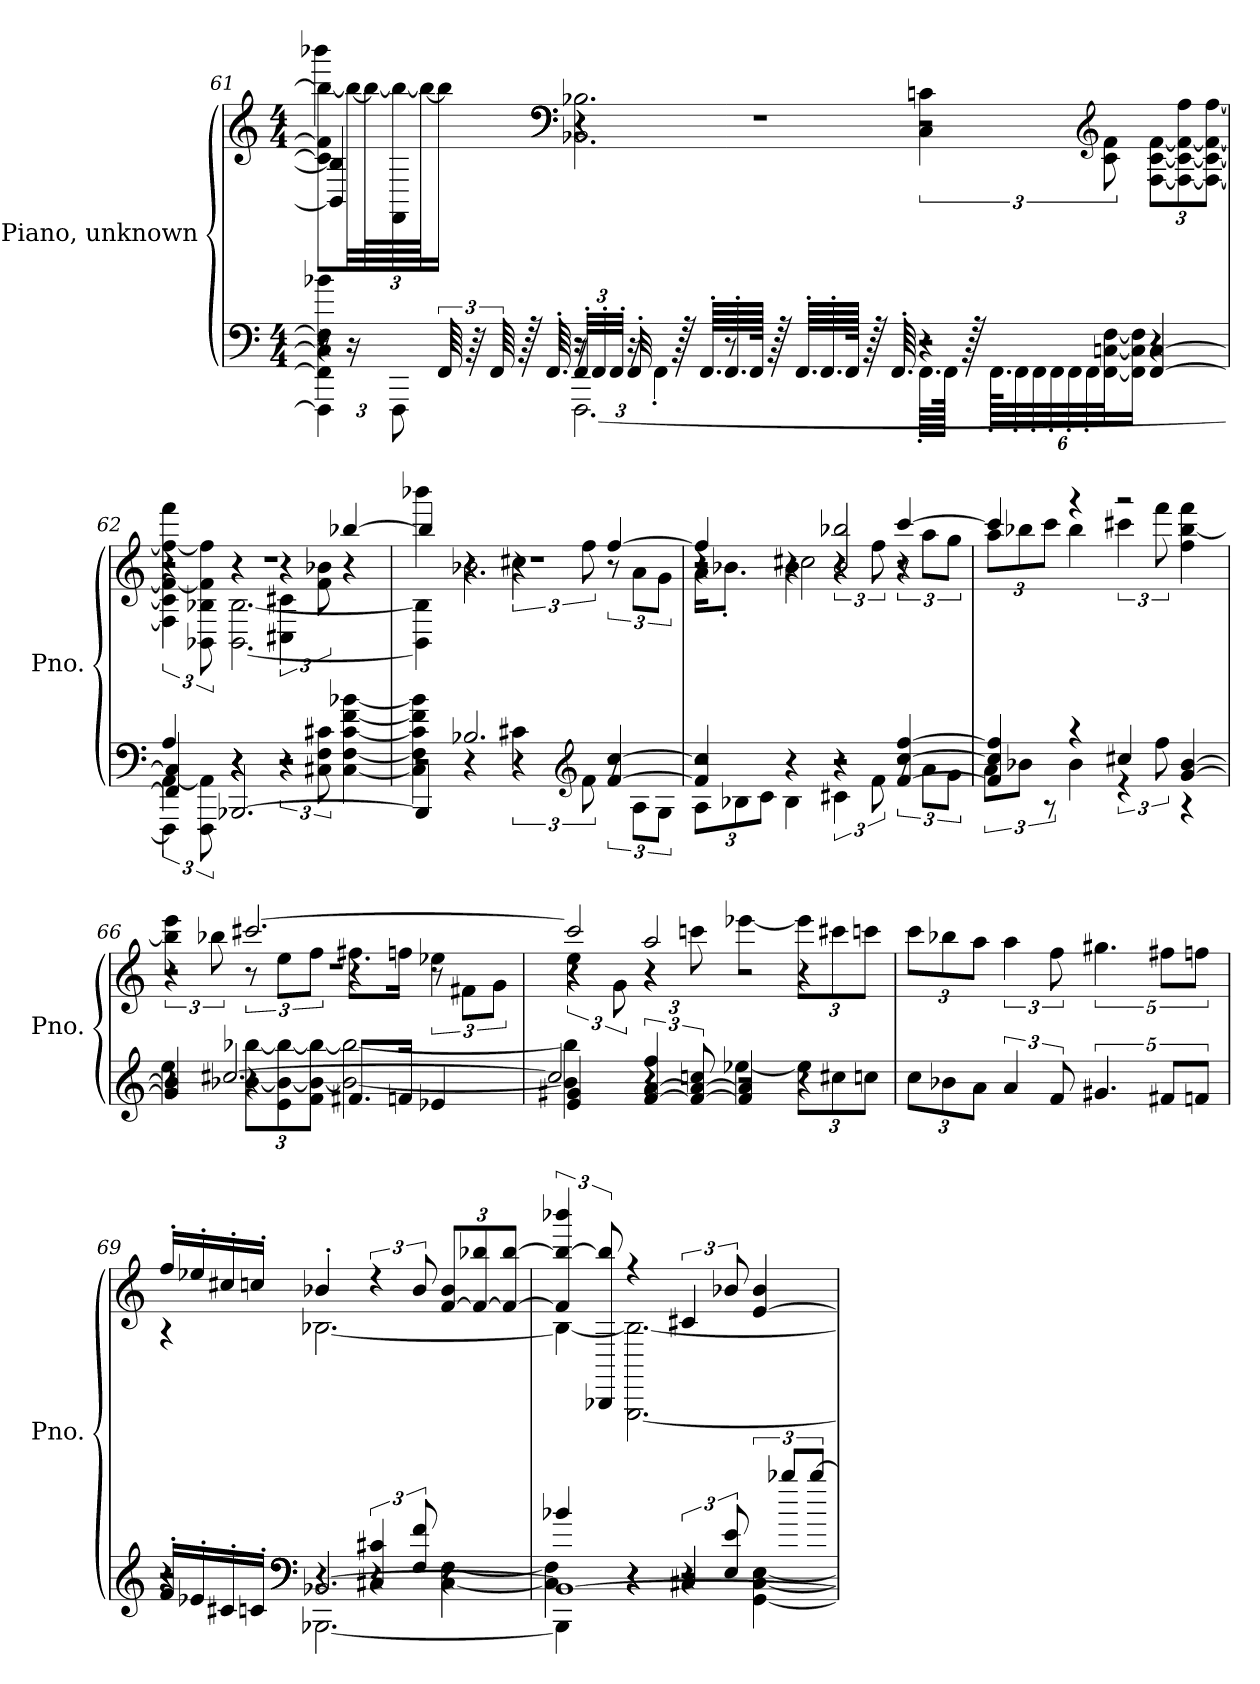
**kern	**kern
*part1	*part1
*staff2	*staff1
*I"Piano, unknown	*
*I'Pno.	*
!!LO:LB:g=z
*clefF4	*clefG2
*k[]	*k[]
*M4/4	*M4/4
=61	=61
*^	*^
*	*^	*	*^
*	*	*^	*	*	*^
8r	6FF\] 6C#\] 6F\] 6b-X\	4r	4FFF\]	1r	8c#\] 8f\] 8bb-\_L	4BB-/] 4B-/]	4bbb-X\
16r	.	.	.	.	32bb-\LL_	.	.
*	*	*	*	*	*Xbrackettup	*	*
.	.	.	.	.	96bb-\L_	.	.
.	12FFF\	.	.	.	96FF\ 96bb-\_	.	.
.	.	.	.	.	96bb-\JJ_	.	.
96FF/	.	.	.	.	16bb-\JJ]	.	.
96r	.	.	.	.	.	.	.
96FF/	.	.	.	.	.	.	.
128r	.	.	.	.	.	.	.
64.FF'/	.	.	.	.	.	.	.
*	*	*	*	*clefF4	*	*	*
*Xbrackettup	*	*	*	*	*	*	*
48FF'/LLL	12r	16r	[2.FFF\	.	4r	4r	2.BB-X\ 2.B-X\
48FF'/	.	.	.	.	.	.	.
48FF'/JJJ	.	.	.	.	.	.	.
16r	.	32FF'/	.	.	.	.	.
.	6FF'\	.	.	.	.	.	.
.	.	128r	.	.	.	.	.
.	.	64.FF'/LLLL	.	.	.	.	.
8r	.	64.FF'/	.	.	.	.	.
.	.	128FF/JJJJk	.	.	.	.	.
.	.	128r	.	.	.	.	.
.	.	64.FF'/LLLL	.	.	.	.	.
.	.	64.FF'/	.	.	.	.	.
.	.	128FF/JJJJk	.	.	.	.	.
.	.	128r	.	.	.	.	.
.	.	64.FF'/	.	.	.	.	.
*	*	*	*	*	*brackettup	*	*
2r	64.FF'\LLLL	4r	.	.	6C\ 6cn\	2r	.
.	128FF\JJJJk	.	.	.	.	.	.
.	128r	.	.	.	.	.	.
.	64.FF'\KLLL	.	.	.	.	.	.
.	48FF'\	.	.	.	.	.	.
.	48FF'\	.	.	.	.	.	.
.	48FF'\	.	.	.	.	.	.
.	48FF'\	.	.	.	.	.	.
.	48FF'\	.	.	.	.	.	.
*	*	*	*	*clefG2	*	*	*
.	[48FF\ [48Cn\ [48F\J	.	.	.	12c\ 12f\	.	.
.	16FF\] 16C\] 16F\]JJ	.	.	.	.	.	.
*	*	*	*	*	*Xbrackettup	*	*
.	4r	[4FF/ [4C/	.	.	[12F\ [12c\ [12f\L	.	.
.	.	.	.	.	12F\_ 12c\_ 12f\_ 12ff\	.	.
.	.	.	.	.	12F\_ 12c\_ 12f\_ [12ff\J	.	.
!!LO:LB:g=z	!!	!!	!!
=62	=62	=62	=62	=62	=62	=62	=62
*	*brackettup	*	*	*	*brackettup	*	*
4A/	[6AA\	4FF/] 4C/]	4FFF\]	1r	6F\] 6c\] 6f\_ 6ff\_ 6fff\	2r	4r
.	12FFF\ 12AA\]	.	.	.	12BB-X\ 12B-X\ 12f\] 12ff\]	.	.
[2.BBB-X/	4r	4r	4r	.	4r	.	[2.BB-\ [2.B-\
.	6r	2r	2r	.	6C#X\ 6c#X\	4r	.
.	12C#X\ 12F\ 12c#X\	.	.	.	12f\ 12b-X\	.	.
.	[4C#\ [4F\ [4c#\ [4f\ [4b-X\	.	.	.	4r	[4bb-X/	.
*	*	*v	*v	*	*	*	*
=63	=63	=63	=63	=63	=63	=63
4BBB-/]	4C#\] 4F\] 4c#\] 4f\] 4b-\]	2r	1r	4bbb-X\	4bb-/]	4BB-\] 4B-\]
2.B-X/	4r	.	.	4r	4r	2.b-X\
.	6c#X\	4r	.	6cc#X\	4r	.
*clefG2	*	*	*	*	*	*
.	12f\	.	.	12ff\	.	.
.	12r	[4f/ [4cc/	.	12r	[4ff/	.
.	12A\L	.	.	12a\L	.	.
.	12G\J	.	.	12g\J	.	.
=64	=64	=64	=64	=64	=64	=64
*	*Xbrackettup	*	*	*	*	*
2r	12A\L	4f/] 4cc/]	2r	16a\KL	4ff/]	4r
.	.	.	.	8.b-X'\J	.	.
.	12B-X\	.	.	.	.	.
.	12c\J	.	.	.	.	.
.	4B-\	4r	.	4b-\	4r	2cc#X\
*	*brackettup	*	*	*	*	*
4r	6c#X\	2r	4r	6r	2b-/ 2bb-X/	.
.	12f\	.	.	12ff\	.	.
[4f/ [4cc/ [4ff/	12r	.	[4ccc/	4r	.	12r
.	12a\L	.	.	.	.	12aa\L
.	12g\J	.	.	.	.	12gg\J
*	*v	*v	*	*	*	*
*	*	*	*v	*v	*v
!!LO:LB:g=z
=65	=65	=65	=65
*	*	*	*Xbrackettup
4f/] 4cc/] 4ff/]	12a\L	4ccc/]	12aa\L
.	12b-X\J	.	12bb-X\
.	12r	.	12ccc\J
4r	4b-\	4r	4bb-\
*	*	*	*brackettup
4cc#X/	6r	2r	6ccc#X\
.	12ff\	.	12fff\
[4g/ [4b-/	4r	.	4ff\ [4bb-\ 4fff\
=66	=66	=66	=66
*	*^	*^	*^
4g/] 4b-/]	4ee\	4r	1r	6bb-\] 6eee\	4r	2r
.	.	.	.	12bb-X\	.	.
*	*Xbrackettup	*	*	*	*	*
4r	[12b-X\ [12bb-X\L	[2.cc#X/	.	12r	[2.ccc#X/	.
.	12e\ 12b-\_ 12bb-\_	.	.	12ee\L	.	.
.	12f\ 12b-\_ 12bb-\_J	.	.	12ff\J	.	.
8.f#X/L	2b-\_ 2bb-\_	.	.	4r	.	8.ff#X\L
16fn/Jk	.	.	.	.	.	16ffn\Jk
4e-X/	.	.	.	4ee-X\	.	12r
.	.	.	.	.	.	12f#X\L
.	.	.	.	.	.	12g\J
=67	=67	=67	=67	=67	=67	=67
4e/ 4g#X/	4b-\] 4bb-\]	2cc#/]	4r	6r	2ccc#/]	4ee\
.	.	.	.	12g\	.	.
*brackettup	*	*	*	*	*	*
[6f/ [6a/ 6ff/	4r	.	2aa/	4r	.	6r
12f/_ 12a/_ 12ccn/	.	.	.	.	.	12cccn\
4f/] 4a/]	[4ee-X\	2r	.	[4eee-X\	2r	2r
*	*Xbrackettup	*	*	*Xbrackettup	*	*
4r	12ee-\L]	.	4r	12eee-\L]	.	.
.	12cc#X\	.	.	12ccc#X\	.	.
.	12ccn\J	.	.	12cccn\J	.	.
*v	*v	*v	*	*	*	*
*	*v	*v	*v	*v
!!LO:LB:g=z
=68	=68
12cc\L	12ccc\L
12b-X\	12bb-X\
12a\J	12aa\J
*brackettup	*brackettup
6a/	6aa\
12f/	12ff\
5.g#X/	5.gg#X\
10f#X/L	10ff#X\L
10fn/J	10ffn\J
=69	=69
*^	*^
*	*^	*	*
*	*	*^	*	*
16f'/LL	4r	4r	2r	16ff'/LL	4r
16e-X'/	.	.	.	16ee-X'/	.
16c#X'/	.	.	.	16cc#X'/	.
16cn'/JJ	.	.	.	16ccn'/JJ	.
*clefF4	*	*	*	*	*
4r	[2.BBB-X\	[2.BB-X/	.	4b-X'/	[2.B-X\
6C#X/ 6c#X/	.	.	4r	6r	.
12F/ 12f/	.	.	.	12b-/	.
*	*	*	*	*Xbrackettup	*
4r	.	.	[4C#\ [4F\	[12f/ 12b-/L	.
.	.	.	.	12f/_ 12bb-X/	.
.	.	.	.	12f/_ [12bb-/J	.
!!LO:PB:g=z	!!
=70	=70	=70	=70	=70	=70
*	*	*	*	*brackettup	*
4b-X/	4BBB-\]	1BB-_	4C#\] 4F\]	6f/] 6bb-/_ 6bbb-X/	4B-\_
.	.	.	.	12BBB-X/ 12bb-/]	.
4r	4r	.	4r	4r	[2.GGG\ 2.B-\_
6C#X/	4r	.	2r	6c#X/	.
12E/ 12e/	.	.	.	12b-X/	.
12r	[4GG\ [4C#\ [4E\	.	.	[4e/ 4b-/	.
12bb-X/L	.	.	.	.	.
[12bb-/J	.	.	.	.	.
*v	*v	*v	*v	*	*
*	*v	*v
=	=
*-	*-
